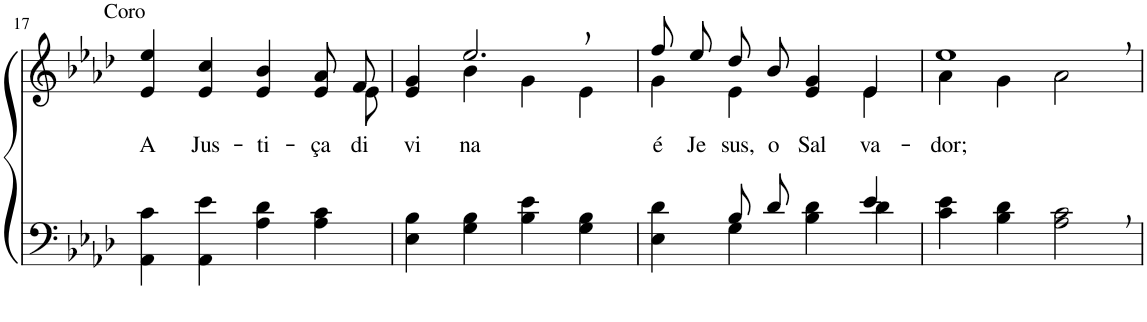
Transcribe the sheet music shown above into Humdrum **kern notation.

**kern	**kern	**text
*part2	*part1	*part1
*staff2	*staff1	*staff1
*I"Parte III e IV	*I"Parte I e II	*
!!LO:PB:g=z
*clefF4	*clefG2	*
*Trd2c3	*Trd2c3	*
*k[b-e-a-d-]	*k[b-e-a-d-]	*
*M4/4	*M4/4	*
=17	=17	=17
!	!LO:TX:a:t=Coro	!
!	!	!LO:LY:b
*	*^	*
4AA-\ 4c\	4e-/ 4ee-/	2..ryy	A
!	!	!	!LO:LY:b
4AA-\ 4e-\	4e-/ 4cc/	.	Jus-
!	!	!	!LO:LY:b
4A-\ 4d-\	4e-/ 4b-/	.	-ti-
!	!	!	!LO:LY:b
4A-\ 4c\	8e-/ 8a-/L	.	-ça
!	!	!	!LO:LY:b
.	8f/J	8e-\	di-
=18	=18	=18	=18
!	!	!	!LO:LY:b
4E-\ 4B-\	4e-/ 4g/	4ryy	-vi-
!	!	!	!LO:LY:b
4G\ 4B-\	2.ee-,/	4b-\	-na
4B-\ 4e-\	.	4g\	.
4G\ 4B-\	.	4e-\	.
=19	=19	=19	=19
*^	*	*	*
!	!	!	!	!LO:LY:b
4ryy	4E-\ 4d-\	8ff/L	4g\	é
!	!	!	!	!LO:LY:b
.	.	8ee-/J	.	Je-
!	!	!	!	!LO:LY:b
8B-/L	4G\	8dd-/L	4e-\	sus,
!	!	!	!	!LO:LY:b
8d-/J	.	8b-/J	.	o
!	!	!	!	!LO:LY:b
4ryy	4B-\ 4d-\	4e-/ 4g/	4ryy	Sal-
!	!	!	!	!LO:LY:b
4e-/	4d-\	4e-/	4e-\	-va-
=20	=20	=20	=20	=20
!	!	!	!	!LO:LY:b
*v	*v	*	*	*
4c\ 4e-\	1ee-,	4a-\	-dor;
4B-\ 4d-\	.	4g\	.
2A-\, 2c\,	.	2a-\	.
*	*v	*v	*
=	=	=
*-	*-	*-
